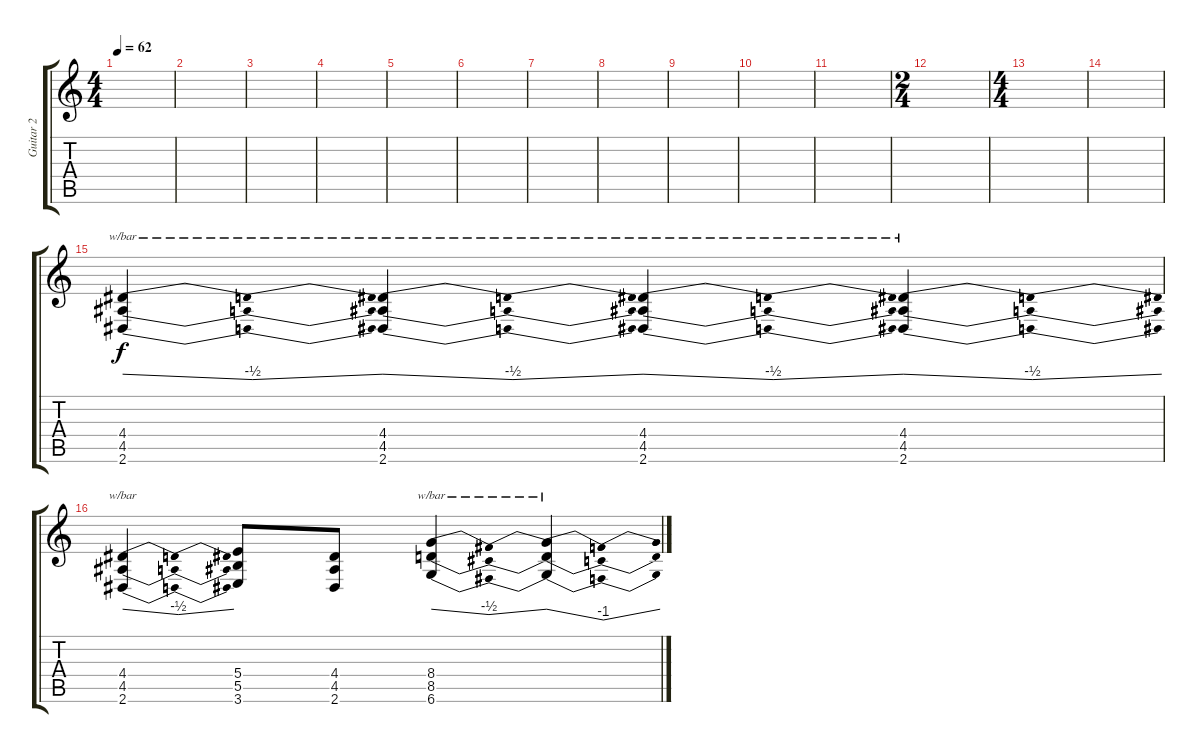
\track ("Guitar 2" "Guitar 2") {instrument distortionguitar}
\staff {score tabs}
\tuning (Db4 Ab3 E3 B2 Gb2 Db2) {hide}
\ts (4 4)
\tempo 62
\clef g2
\ks c
|
|
|
|
|
|
|
|
|
|
|
\ts (2 4)
|
\ts (4 4)
|
|
(4.4 4.5 2.6).4{tbe (dip default 0 0 30 -2 60 0)} (4.4 4.5 2.6).4{tbe (dip default 0 0 30 -2 60 0)} (4.4 4.5 2.6).4{tbe (dip default 0 0 30 -2 60 0)} (4.4 4.5 2.6).4{tbe (dip default 0 0 30 -2 60 0)} |
(4.4 4.5 2.6).4{tbe (dip default 0 0 30 -2 60 0)} (5.4 5.5 3.6).8 (4.4 4.5 2.6).8 (8.4 8.5 6.6).4{tbe (dip default 0 0 30 -2 60 0)} (8.4{t} 8.5{t} 6.6{t}).4{tbe (dip default 0 0 30 -4 60 0)}
